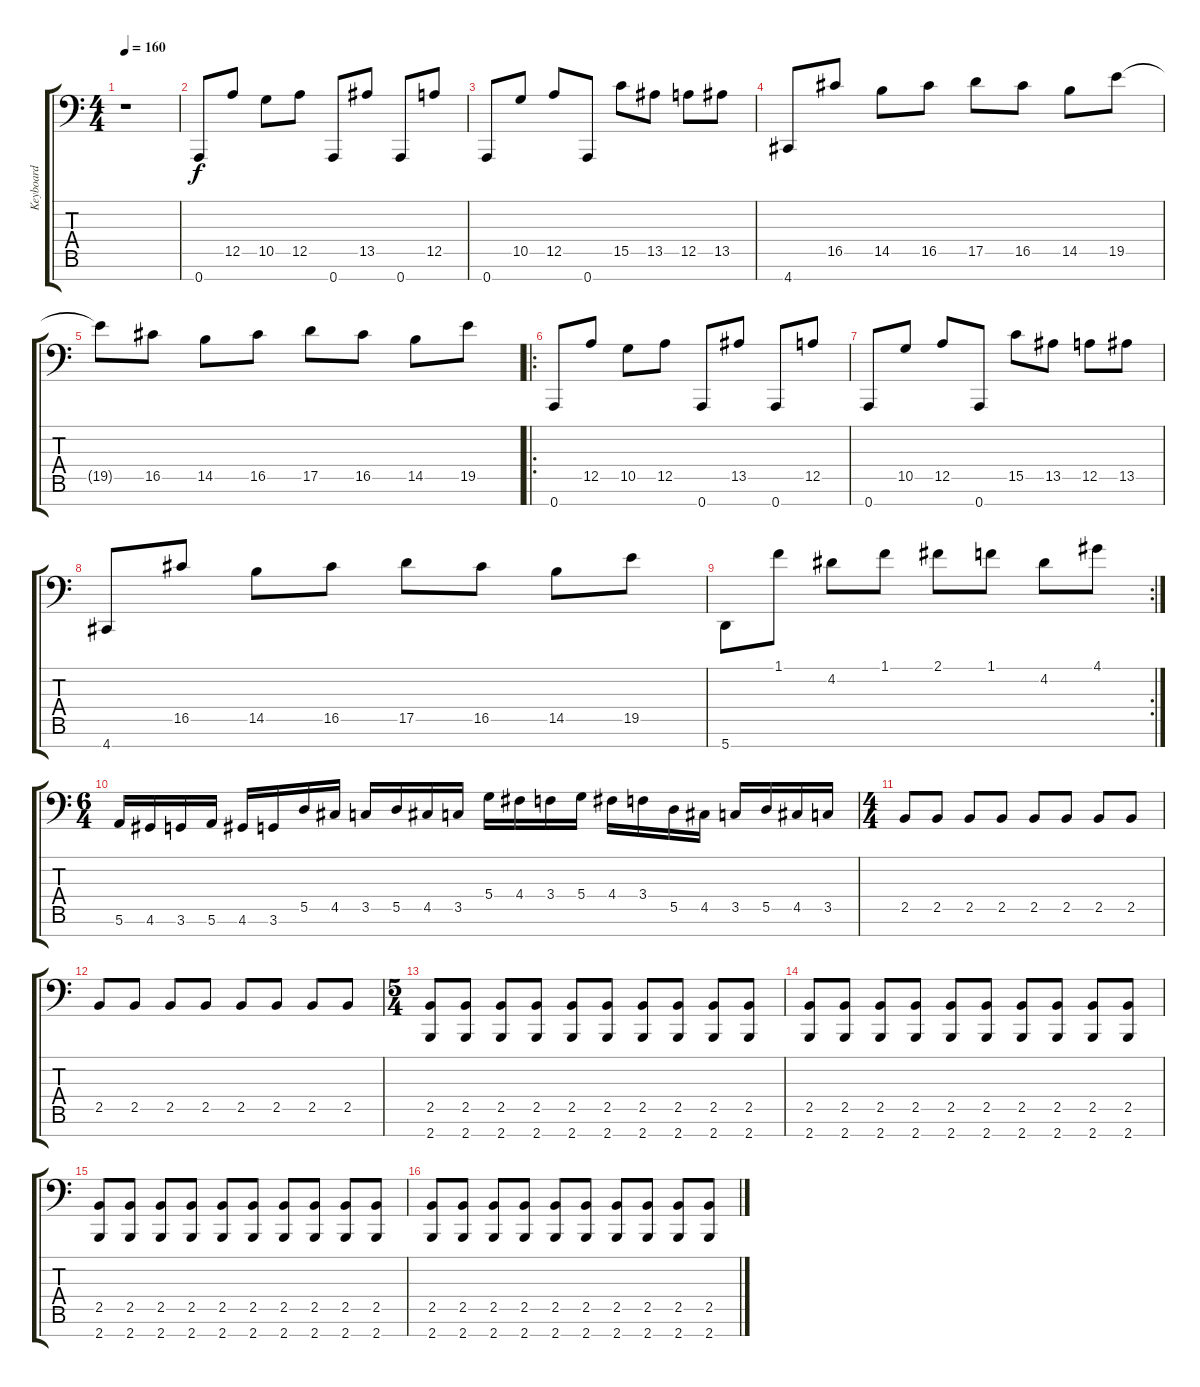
\track ("Keyboard" "Keyboard") {instrument lead1square}
\staff {score tabs}
\tuning (E4 B3 G3 D3 A2 E2 A1) {hide}
\ts (4 4)
\tempo 160
\clef f4
\ks c
r.1{dy fff} |
0.7.8{dy f volume 16} 12.5.8 10.5.8 12.5.8 0.7.8 13.5.8 0.7.8 12.5.8 |
0.7.8 10.5.8 12.5.8 0.7.8 15.5.8 13.5.8 12.5.8 13.5.8 |
4.7.8 16.5.8 14.5.8 16.5.8 17.5.8 16.5.8 14.5.8 19.5.8 |
19.5{t}.8 16.5.8 14.5.8 16.5.8 17.5.8 16.5.8 14.5.8 19.5.8 |
\ro
0.7.8 12.5.8 10.5.8 12.5.8 0.7.8 13.5.8 0.7.8 12.5.8 |
0.7.8 10.5.8 12.5.8 0.7.8 15.5.8 13.5.8 12.5.8 13.5.8 |
4.7.8 16.5.8 14.5.8 16.5.8 17.5.8 16.5.8 14.5.8 19.5.8 |
\rc 2
5.7.8 1.1.8 4.2.8 1.1.8 2.1.8 1.1.8 4.2.8 4.1.8 |
\ts (6 4)
5.6.16 4.6.16 3.6.16 5.6.16 4.6.16 3.6.16 5.5.16 4.5.16 3.5.16 5.5.16 4.5.16 3.5.16 5.4.16 4.4.16 3.4.16 5.4.16 4.4.16 3.4.16 5.5.16 4.5.16 3.5.16 5.5.16 4.5.16 3.5.16 |
\ts (4 4)
2.5.8 2.5.8 2.5.8 2.5.8 2.5.8 2.5.8 2.5.8 2.5.8 |
2.5.8 2.5.8 2.5.8 2.5.8 2.5.8 2.5.8 2.5.8 2.5.8 |
\ts (5 4)
(2.5 2.7).8 (2.5 2.7).8 (2.5 2.7).8 (2.5 2.7).8 (2.5 2.7).8 (2.5 2.7).8 (2.5 2.7).8 (2.5 2.7).8 (2.5 2.7).8 (2.5 2.7).8 |
(2.5 2.7).8 (2.5 2.7).8 (2.5 2.7).8 (2.5 2.7).8 (2.5 2.7).8 (2.5 2.7).8 (2.5 2.7).8 (2.5 2.7).8 (2.5 2.7).8 (2.5 2.7).8 |
(2.5 2.7).8 (2.5 2.7).8 (2.5 2.7).8 (2.5 2.7).8 (2.5 2.7).8 (2.5 2.7).8 (2.5 2.7).8 (2.5 2.7).8 (2.5 2.7).8 (2.5 2.7).8 |
(2.5 2.7).8 (2.5 2.7).8 (2.5 2.7).8 (2.5 2.7).8 (2.5 2.7).8 (2.5 2.7).8 (2.5 2.7).8 (2.5 2.7).8 (2.5 2.7).8 (2.5 2.7).8
